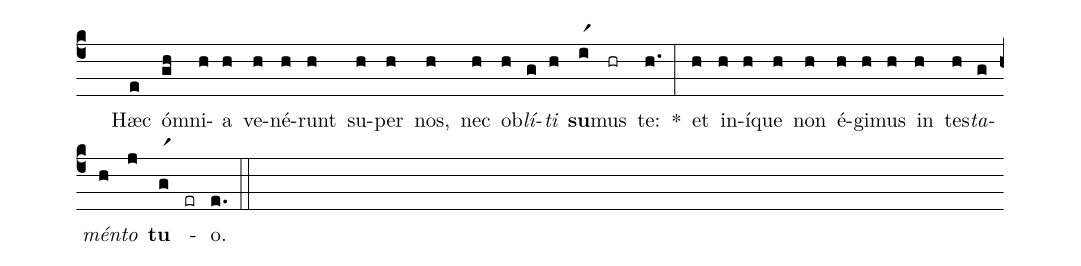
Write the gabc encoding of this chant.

%%
(c4)
( )Hæc(e) óm(gh)ni(h)a(h) ve(h)né(h)runt(h) su(h)per(h) nos,(h) nec(h) ob(h)<i>lí</i>(g)<i>ti</i>(h) <b>su</b>(ir1)mus(hr) te:(h.) *(:)
et(h) in(h)í(h)que(h) non(h) é(h)gi(h)mus(h) in(h) tes(h)<i>ta</i>(g)<i>mén</i>(h)<i>to</i>(j) <b>tu</b>(gr1) -(er) o.(e.) (::)
